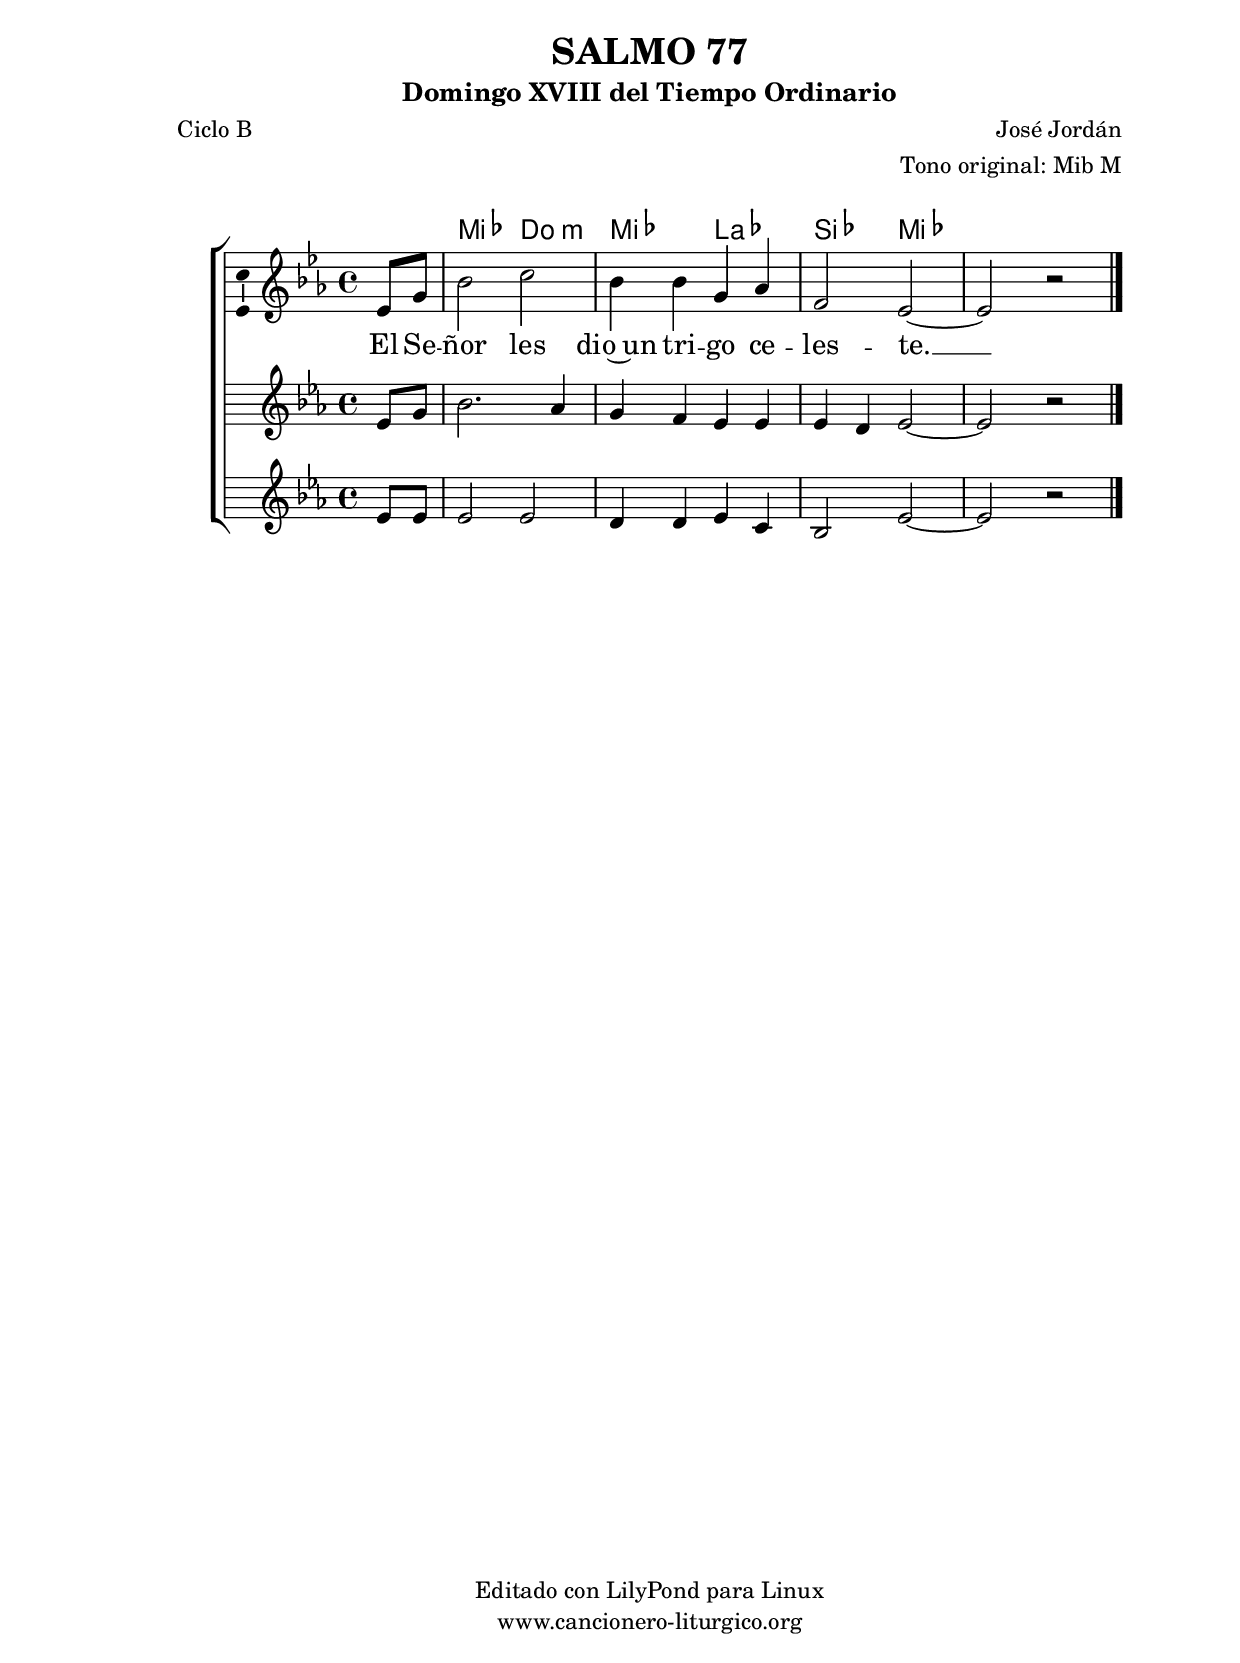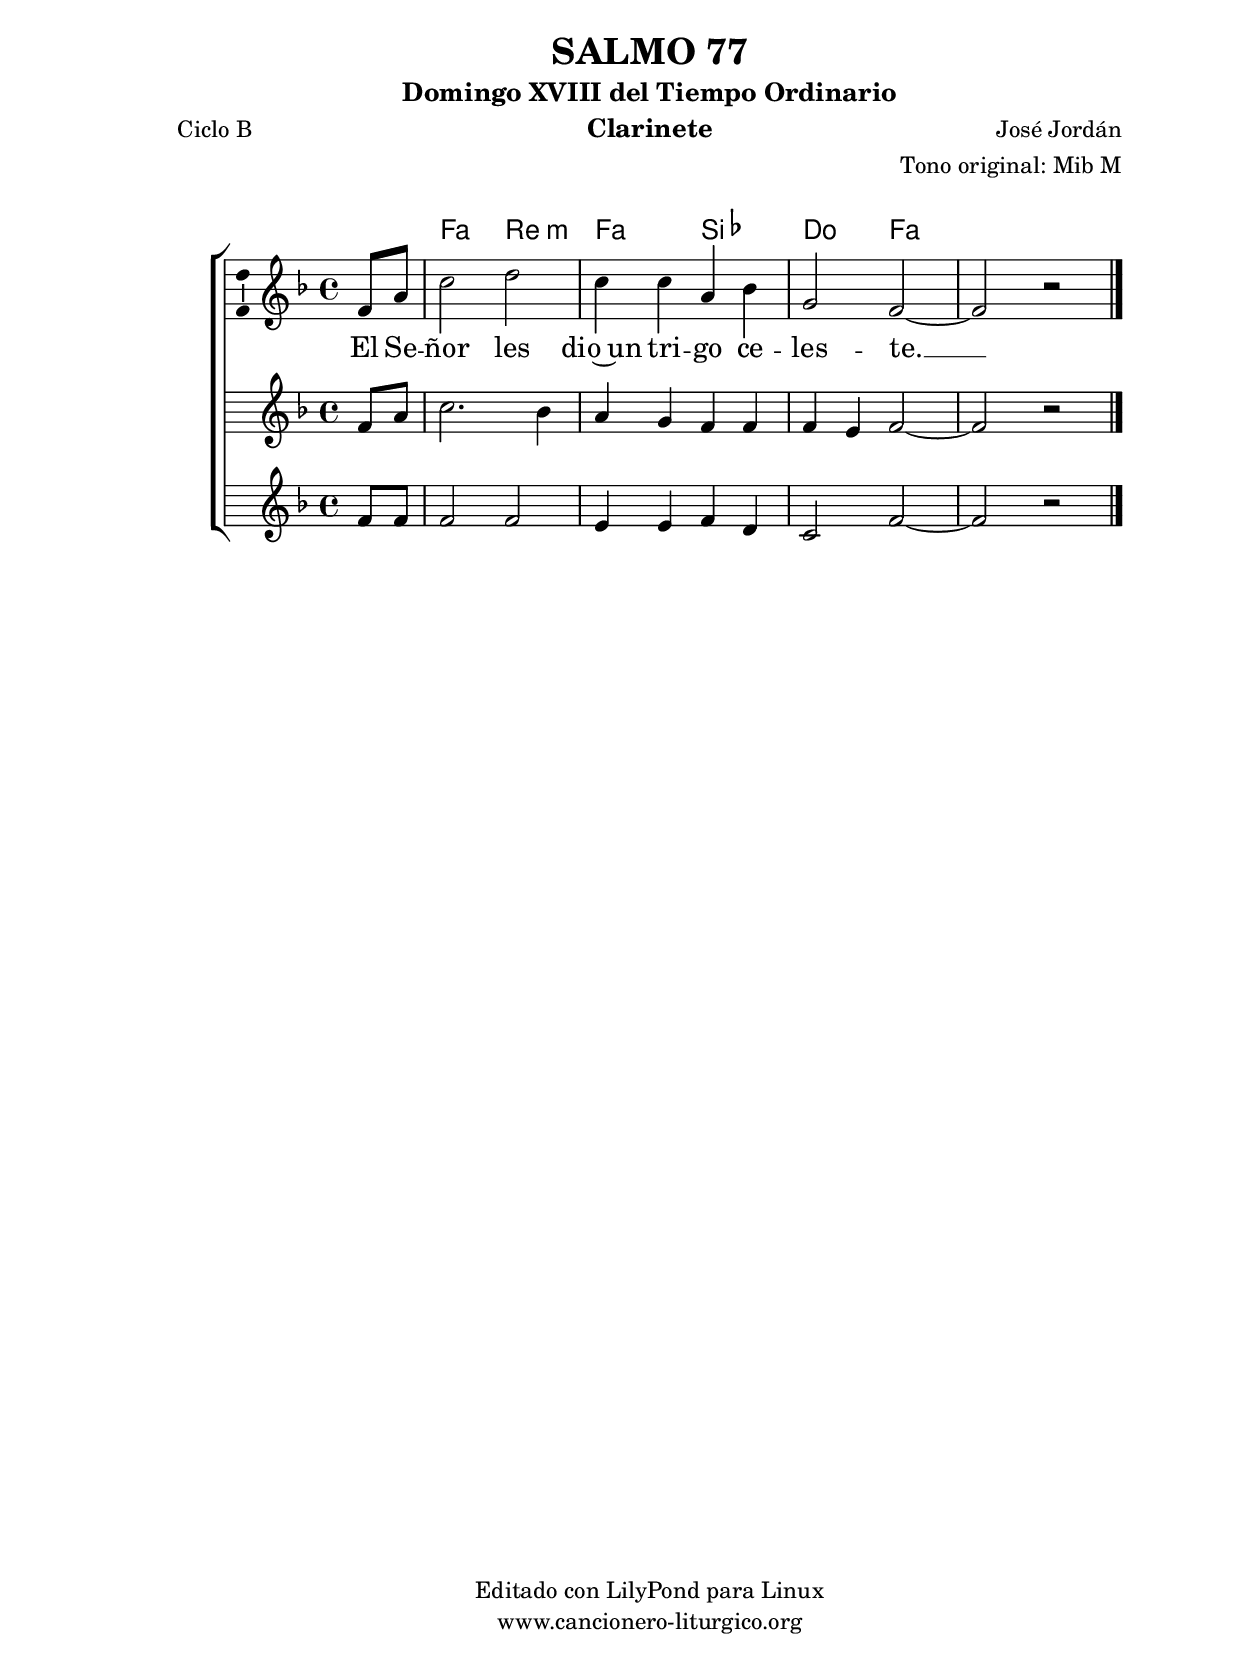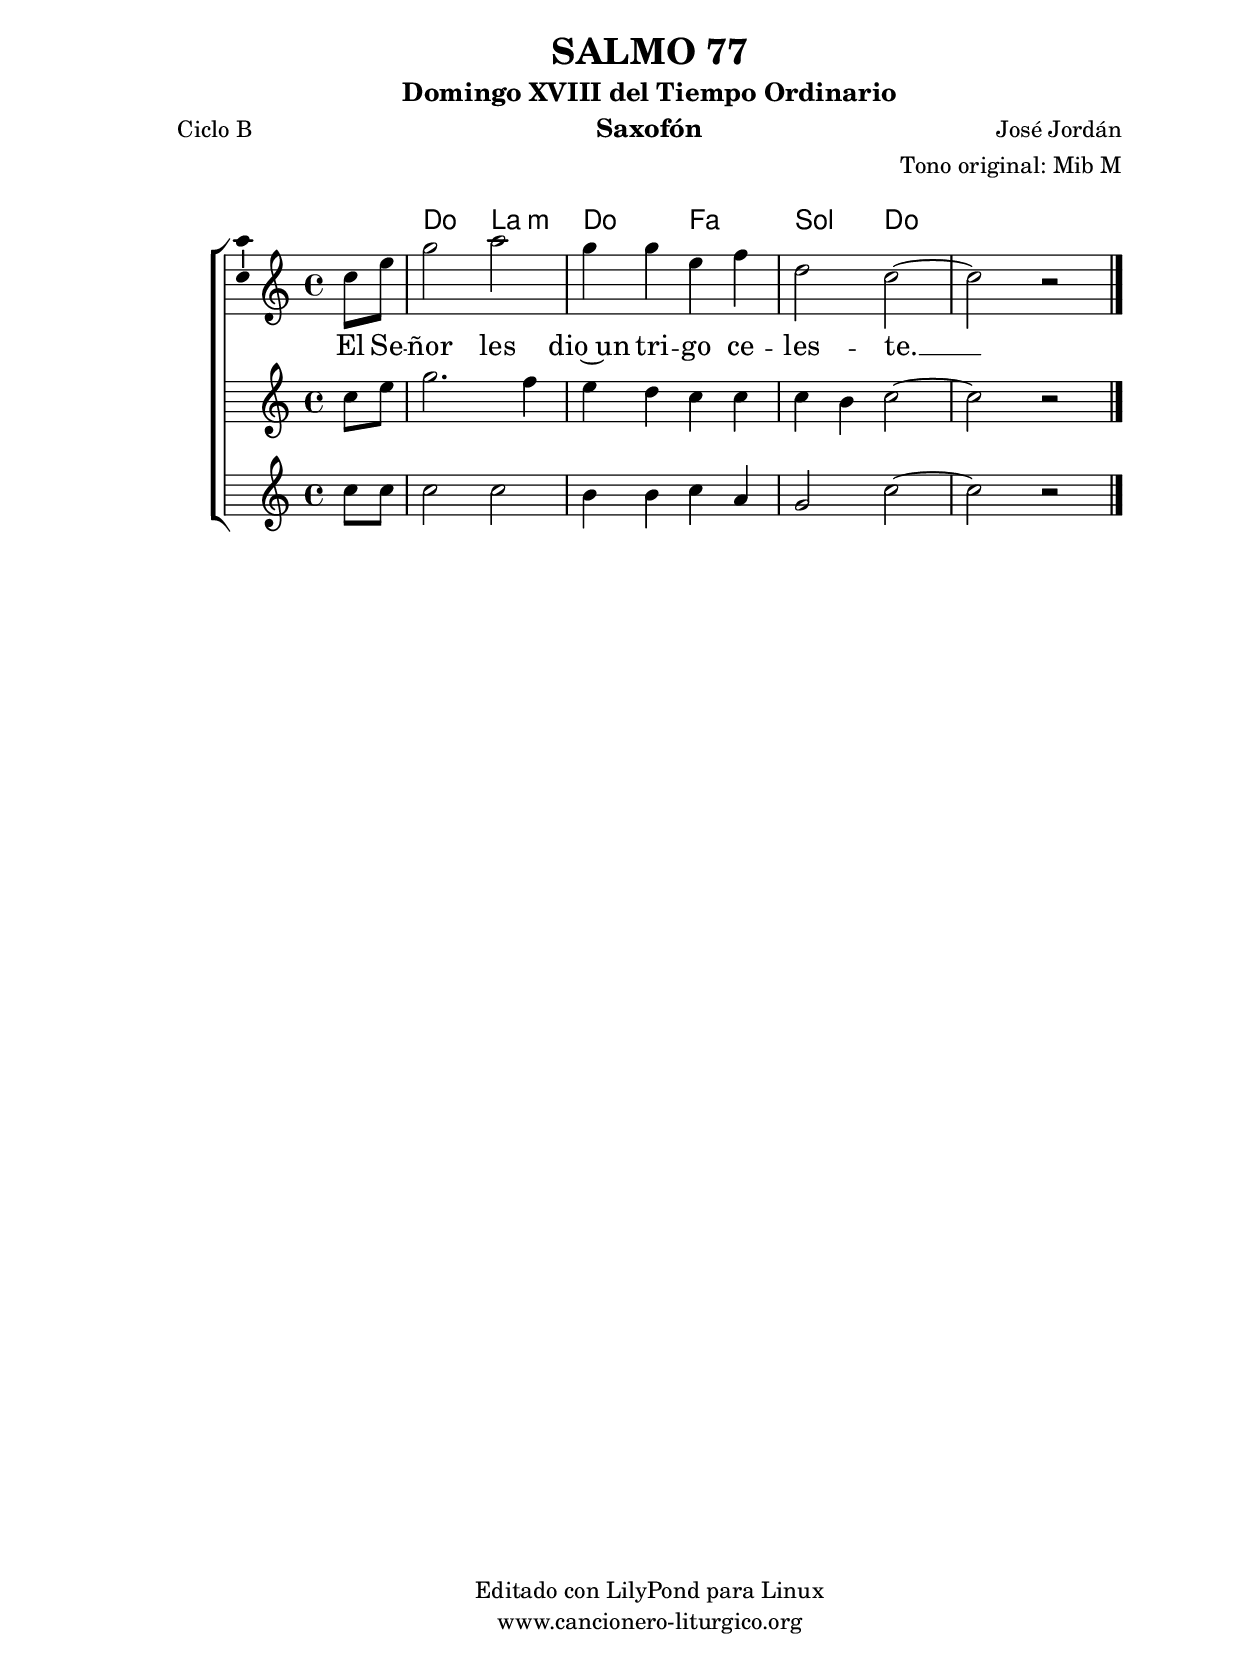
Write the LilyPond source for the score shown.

%
%para convertir .midi en .wav:
%timidity filename.midi -Ow -o finename.wav
%
%
%Para convertir de .wav a .mp3:
%lame -h -m j filename.wav
%
%
%para escuchar el midi:
%timidity nombrefichero.midi
%


%versión de lilypond para la que se ha escrito esta partitura:
\version "2.16.0"

	%Tamaño papel
	#(set-default-paper-size "a4")
	%Tamaño partitura
	#(set-global-staff-size 20)
	%No responde al pulsar sobre una nota
	#(ly:set-option 'point-and-click #f)

%parámetros del encabezamiento:
\header {
	title = "SALMO 77"
	subtitle = "Domingo XVIII del Tiempo Ordinario"
	composer = "José Jordán"
	poet = "Ciclo B"
	meter = ""
	arranger = "Tono original: Mib M"
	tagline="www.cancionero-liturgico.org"
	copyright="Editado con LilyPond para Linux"
	}

%parámetros asociados al papel:
\paper  {
	oddHeaderMarkup = \markup {\fill-line { \on-the-fly #not-first-page \fromproperty #'header:title \on-the-fly #not-first-page \fromproperty #'header:composer }}
	evenHeaderMarkup = \markup {\fill-line { \fromproperty #'header:composer \fromproperty #'header:title }}
	#(set-paper-size "a4")
	print-page-number = ##f
	first-page-number = 1
	print-first-page-number = ##f
%	head-separation = 3.0 \cm
	top-margin = 2.0 \cm
	bottom-margin = 0.5\cm
%%%	bottom-margin = -1.0\cm
	left-margin = 3.0 \cm
	line-width = 16.0 \cm 
	indent = 8\mm
	interscoreline = 2.\mm
	between-system-space = 15\mm
%	para que las partituras no llenen la hoja:
	ragged-bottom = ##t
%	idem para la última hoja:
	ragged-last-bottom = ##f
%	para que las partituras llenen el ancho del papel:
	ragged-last = ##f
	after-title-space = 2.5 \cm
%page-count=1
%system-count=8

	%Flexible Vertical Spacing
%	markup-markup-spacing =
%	#'((basic-distance . 15) (minimum-distance . 15) (padding . 3))
	markup-system-spacing =
	#'((basic-distance . 15) (minimum-distance . 15) (padding . 3))
	system-system-spacing =
	#'((basic-distance . 15) (minimum-distance . 15) (padding . 3))
	score-system-spacing =
	#'((basic-distance . 15) (minimum-distance . 15) (padding . 5))
%	top-system-spacing = % header
%	#'((basic-distance . 8) (minimum-distance . 0) (padding . 3))
%	top-markup-spacing =
%	#'((basic-distance . 20) (minimum-distance . 20) (padding . 3))
	last-bottom-spacing = % footer
	#'((basic-distance . 5) (minimum-distance . 5) (padding . 3))
%	score-markup-spacing =
%	#'((basic-distance . 16) (minimum-distance . 13) (padding . 3))

	}


%parámetros que afectan a toda la partitura:
global =  {
	%clave de sol (G):
	\clef G
	%armadura:
%%%	\transpose ees c
	\key ees \major
	\tempo 4=100
	\set Score.tempoHideNote = ##t
	}


acordes = {
	\italianChords
	\chordmode {
%%%	\transpose ees c
{

s4
ees2 c:m ees aes bes ees s2

	}
	}
}


melodia = 
%%%	\transpose ees c
{
	\relative c'{
	\time 4/4

\partial4
ees8 g
bes2 c
bes4 bes g aes
f2 ees~
ees2 r2

	\bar "|."
	}
	}

melodiados = 
%%%	\transpose ees c
{
	\relative c'{
	\time 4/4

\partial4
ees8 g
bes2. aes4
g4 f ees ees
ees4 d ees2~
ees2 r2

	\bar "|."
	}
	}


melodiatres = 
%%%	\transpose ees c
{
	\relative c'{
	\time 4/4

\partial4
ees8 ees
ees2 ees
d4 d ees c
bes2 ees~
ees2 r2

	\bar "|."
	}
	}


texto = \lyricmode {
El Se -- ñor les dio~un tri -- go ce -- les -- te. __
	}


acordesStaff = \context ChordNames = acordesStaff <<
	\set chordChanges = ##t
	\acordes
	>>


vozStaff = \context Voice = vozStaff
\with {\consists "Ambitus_engraver"}
<<
%	\set Staff.instrumentName = ""
%	\set Staff.shortInstrumentName = ""
%	\set Staff.midiInstrument = #"clarinet"
%	\set Staff.midiInstrument = #"cello"
%	\set Staff.midiInstrument = #"flute"
	\set Staff.midiInstrument = #"electric guitar (jazz)"
%	\set Staff.midiInstrument = #"english horn"
%	\set Staff.midiInstrument = #"violin"
%	\set Staff.midiInstrument = #"glockenspiel"
	\set Staff.midiMinimumVolume = #0.7
	\set Staff.midiMaximumVolume = #0.9
	\global
	\melodia
	>>

vozdosStaff = \context Voice = vozdosStaff
<<
%	\set Staff.instrumentName = "Clarinete 1"
%	\set Staff.shortInstrumentName = "C"
	\override Staff.StaffSymbol #'staff-space = #(magstep -0.35)
	\set Staff.midiInstrument = #"english horn"
	\set Staff.midiMinimumVolume = #0.4
	\set Staff.midiMaximumVolume = #0.5
	\global
	\melodiados
	>>

voztresStaff = \context Voice = voztresStaff
<<
%	\set Staff.instrumentName = "Saxofón"
%	\set Staff.shortInstrumentName = "S"
	\override Staff.StaffSymbol #'staff-space = #(magstep -0.35)
	\set Staff.midiInstrument = #"violin"
	\set Staff.midiMinimumVolume = #0.4
	\set Staff.midiMaximumVolume = #0.5
%Cambio tono para saxofón (DESDE tono de clarinete)
%El segundo comando escribe la partitura en el tono del saxofón
%El primer comando hace que el fichero midi, a pesar de lo anterior, suene en el mismo tono que el resto de la partitura
%%%%%%\transposition f'
%%%%%%\transpose d a,
{
	\global
	\melodiatres
}
	>>

textoStaff = \context Lyrics = textoStaff <<
	\lyricsto vozStaff \texto
	>>


\book {
	\score {
		\context ChoirStaff {
%			\override StaffGroup.SystemStartBracket #'collapse-height = #1
%			\override Score.SystemStartBar #'collapse-height = #1
			<<
			\acordesStaff
			\vozStaff
			\textoStaff
			\vozdosStaff
			\voztresStaff
			>>
			}
		\layout {
	    		\context {
				\Lyrics
				\override LyricText #'font-size = #2
				}
	   		 \context {
				\Score
				%fontSize = #3
				\override StaffSymbol #'staff-space = #(magstep +3)
				%\override Beam #'thickness = #0.55
				%\override SpacingSpanner #'spacing-increment = #1.0
				%\override Slur #'height-limit = #1.5
				}
			}
		}
	\score {
		\unfoldRepeats
		\context ChoirStaff {
			<<
			\acordesStaff
			\vozStaff
			\vozdosStaff
			\voztresStaff
			>>
			}
		\midi {
	  		\context {
	  			\Score
				tempoWholesPerMinute = #(ly:make-moment 70 4)
				}
			}
		}
	}

%Partitura para clarinete
#(define output-suffix "C")
\book {
	\header{
		instrument = "Clarinete"
		}
	\score {
		\context ChoirStaff {
%			\override StaffGroup.SystemStartBracket #'collapse-height = #1
%			\override Score.SystemStartBar #'collapse-height = #1
\transpose c d
			<<
			\acordesStaff
			\vozStaff
			\textoStaff
			\vozdosStaff
			\voztresStaff
			>>
			}
		\layout {
	    		\context {
				\Lyrics
				\override LyricText #'font-size = #2
				}
	   		 \context {
				\Score
				%fontSize = #3
				\override StaffSymbol #'staff-space = #(magstep +3)
				%\override Beam #'thickness = #0.55
				%\override SpacingSpanner #'spacing-increment = #1.0
				%\override Slur #'height-limit = #1.5
				}
			}
		}
	}

%Partitura para saxofón
#(define output-suffix "S")
\book {
	\header{
		instrument = "Saxofón"
		}
	\score {
		\context ChoirStaff {
%			\override StaffGroup.SystemStartBracket #'collapse-height = #1
%			\override Score.SystemStartBar #'collapse-height = #1
\transpose c a
			<<
			\acordesStaff
			\vozStaff
			\textoStaff
			\vozdosStaff
			\voztresStaff
			>>
			}
		\layout {
	    		\context {
				\Lyrics
				\override LyricText #'font-size = #2
				}
	   		 \context {
				\Score
				%fontSize = #3
				\override StaffSymbol #'staff-space = #(magstep +3)
				%\override Beam #'thickness = #0.55
				%\override SpacingSpanner #'spacing-increment = #1.0
				%\override Slur #'height-limit = #1.5
				}
			}
		}
	}

